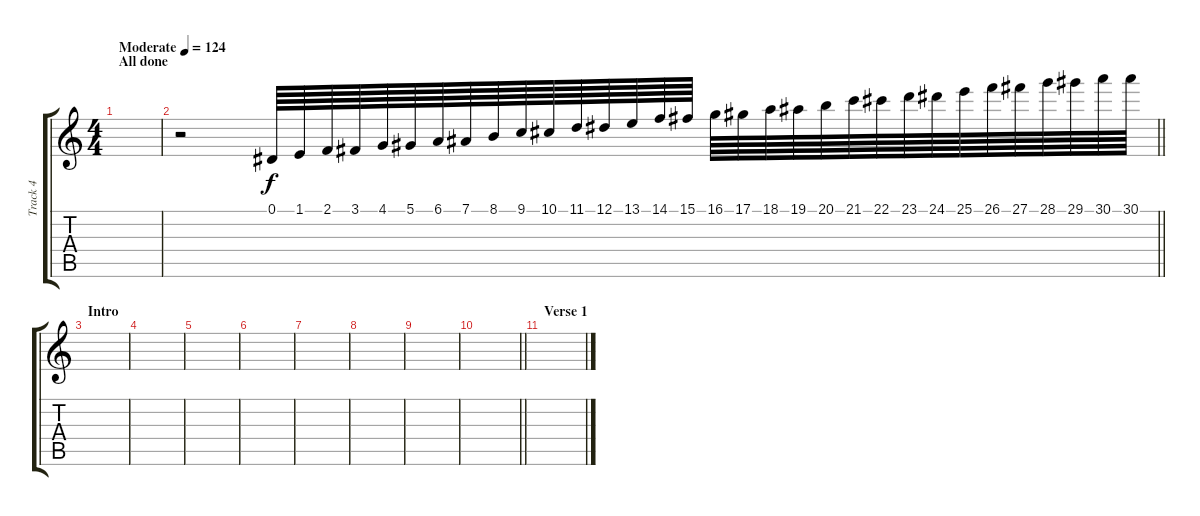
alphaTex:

\track ("Track 4" "Track 4") {instrument lead1square}
\staff {score tabs}
\tuning (Eb4 Bb3 Gb3 Db3 Ab2 Eb2) {hide}
\ts (4 4)
\section ("" "All done")
\tempo (124 "Moderate")
\clef g2
\ks c
|
\barLineRight lightlight
r.2 0.1.64 1.1.64 2.1.64 3.1.64 4.1.64 5.1.64 6.1.64 7.1.64 8.1.64 9.1.64 10.1.64 11.1.64 12.1.64 13.1.64 14.1.64 15.1.64 16.1.64 17.1.64 18.1.64 19.1.64 20.1.64 21.1.64 22.1.64 23.1.64 24.1.64 25.1.64 26.1.64 27.1.64 28.1.64 29.1.64 30.1.64 30.1.64 |
\section ("" "Intro")
|
|
|
|
|
|
|
\barLineRight lightlight
|
\section ("" "Verse 1")
